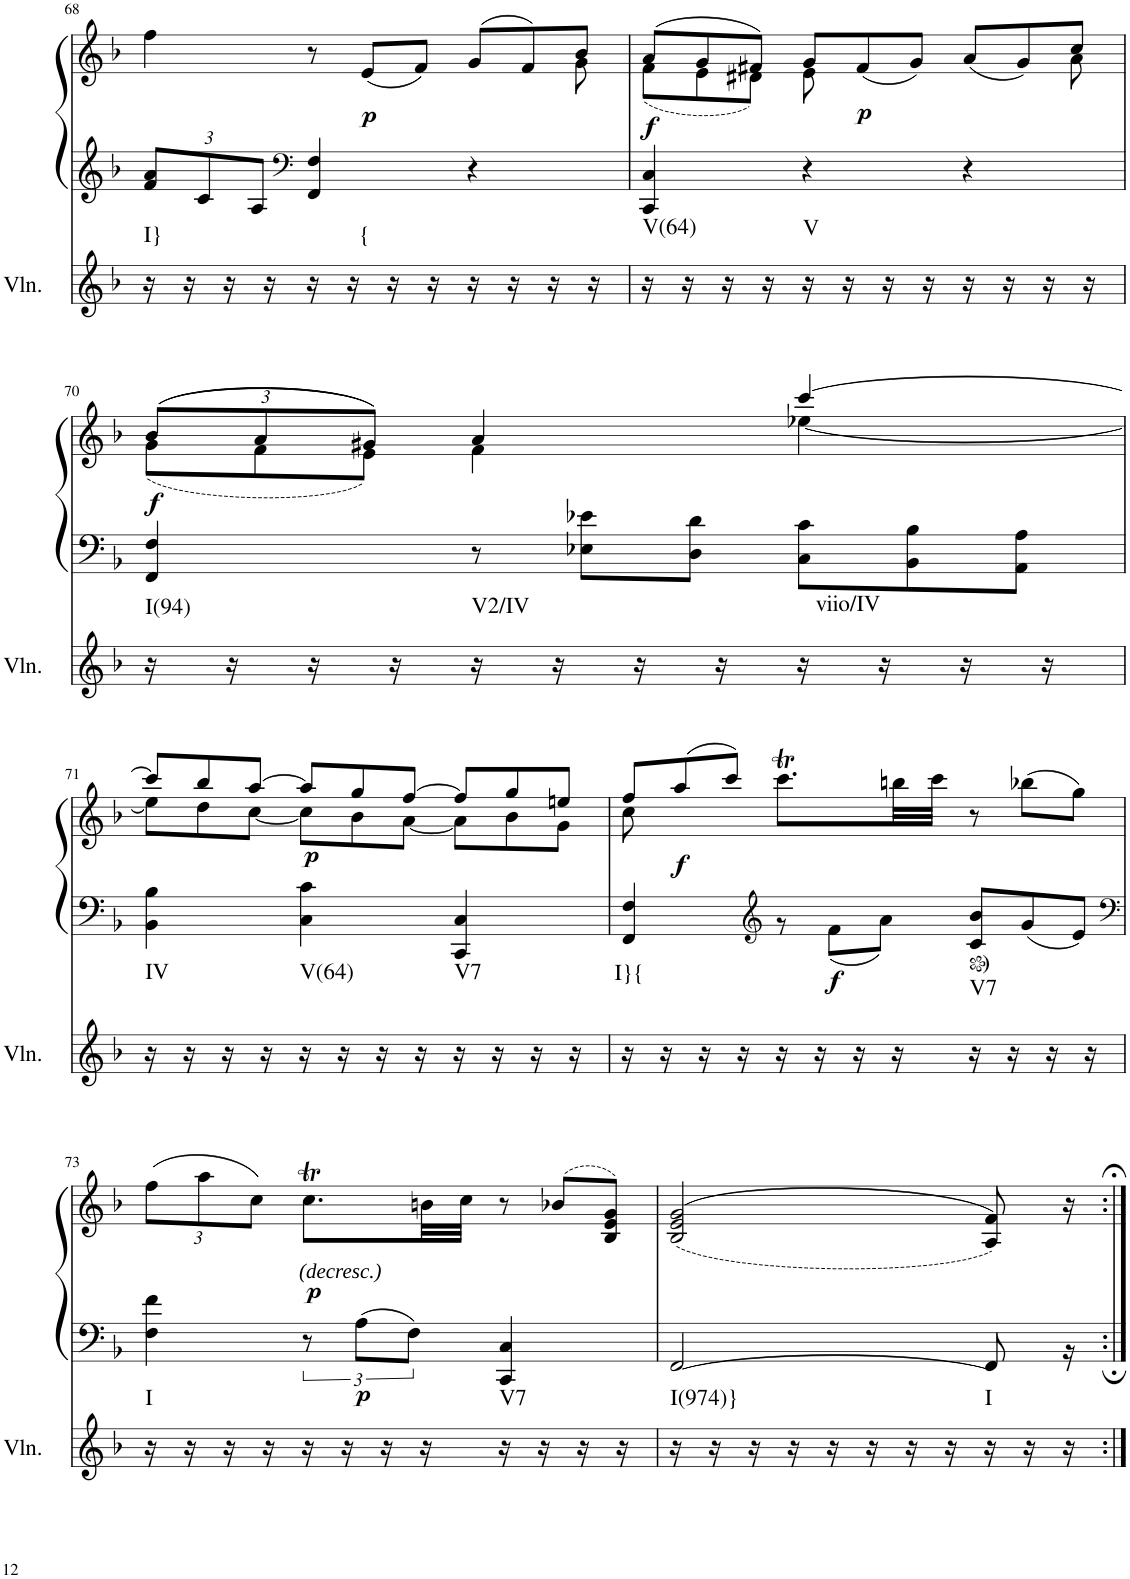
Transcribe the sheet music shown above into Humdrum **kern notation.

**kern	**harte	**kern	**kern	**dynam
*part2	*part2	*part1	*part1	*part1
*staff3	*	*staff2	*staff1	*staff1/2
*I"Violin	*	*I"Klavier linke Hand	*	*
*I'Vln.	*	*	*	*
!!LO:PB:g=z
*clefG2	*	*clefG2	*clefG2	*
*k[b-]	*	*k[b-]	*k[b-]	*
*M3/4	*	*M3/4	*M3/4	*
*	*	*Xbrackettup	*	*
=68	=68	=68	=68	=68
*	*	*	*^	*
!	!LO:H:kt=I}	!	!	!	!
16r	N	12f/ 12a/L	4ff\	2ryy	.
16r	.	.	.	.	.
.	.	12c/	.	.	.
16r	.	.	.	.	.
.	.	12A/J	.	.	.
16r	.	.	.	.	.
*	*	*clefF4	*	*	*
16r	.	4FF/ 4F/	12r	.	.
!	!LO:H:kt={	!	!	!	!
16r	N	.	.	.	.
!	!	!	!	!	!LO:DY:b
.	.	.	(12e/L	.	p
16r	.	.	.	.	.
.	.	.	12f/J)	.	.
16r	.	.	.	.	.
*	*	*	*Xbrackettup	*brackettup	*
16r	.	4r	(12g/L	12ryy	.
16r	.	.	.	.	.
.	.	.	12f/)	12ryy	.
16r	.	.	.	.	.
.	.	.	12b-/J	12g\	.
16r	.	.	.	.	.
=69	=69	=69	=69	=69	=69
*	*	*	*Xbrackettup	*	*
!	!LO:H:kt=V(64)	!	!	!	!LO:DY:a=2
16r	N	4CC/ 4C/	(12a/L	(12f\L	f
16r	.	.	.	.	.
.	.	.	12g/	12e\	.
16r	.	.	.	.	.
.	.	.	12f#X/J)	12d#X\J)	.
16r	.	.	.	.	.
!	!LO:H:kt=V	!	!	!	!
16r	N	4r	12g/L	8e\	.
16r	.	.	.	.	.
!	!	!	!	!	!LO:DY:b
.	.	.	(<12f#/	.	p
16r	.	.	.	8ryy	.
.	.	.	12g/J)	.	.
16r	.	.	.	.	.
*	*	*	*	*brackettup	*
16r	.	4r	(<12a/L	12ryy	.
16r	.	.	.	.	.
.	.	.	12g/)	12ryy	.
16r	.	.	.	.	.
.	.	.	12cc/J	12a\	.
16r	.	.	.	.	.
!!LO:LB:g=z	!!
=70	=70	=70	=70	=70	=70
*	*	*	*Xbrackettup	*	*
!	!LO:H:kt=I(94)	!	!	!	!LO:DY:a=2
16r	N	4FF/ 4F/	((12b-/L	(12g\L	f
16r	.	.	.	.	.
.	.	.	12a/	12f\	.
16r	.	.	.	.	.
.	.	.	12g#X/J))	12e\J)	.
16r	.	.	.	.	.
*	*	*brackettup	*brackettup	*	*
!	!LO:H:kt=V2/IV	!	!	!	!
16r	N	12r	6a/	4f\	.
16r	.	.	.	.	.
.	.	12E-X\ 12e-X\L	.	.	.
16r	.	.	.	.	.
.	.	12D\ 12d\J	12ryy	.	.
16r	.	.	.	.	.
*	*	*Xbrackettup	*	*	*
!	!LO:H:kt=viio/IV	!	!	!	!
16r	N	12C\ 12c\L	[4ccc/	[4ee-X\	.
16r	.	.	.	.	.
.	.	12BB-\ 12B-\	.	.	.
16r	.	.	.	.	.
.	.	12AA\ 12A\J	.	.	.
16r	.	.	.	.	.
!!LO:LB:g=z	!!
=71	=71	=71	=71	=71	=71
*	*	*^	*	*	*
!	!LO:H:kt=IV	!	!	!	!	!
16r	N	2.ryy	4BB-\ 4B-\	12ccc/L]	12ee-\L]	.
16r	.	.	.	.	.	.
.	.	.	.	12bb-/	12dd\	.
16r	.	.	.	.	.	.
.	.	.	.	[12aa/J	[12cc\J	.
16r	.	.	.	.	.	.
!	!LO:H:kt=V(64)	!	!	!	!	!LO:DY:b
16r	N	.	4C\ 4c\	12aa/L]	12cc\L]	p
16r	.	.	.	.	.	.
.	.	.	.	12gg/	12b-\	.
16r	.	.	.	.	.	.
.	.	.	.	[12ff/J	[12a\J	.
16r	.	.	.	.	.	.
!	!LO:H:kt=V7	!	!	!	!	!
16r	N	.	4CC/ 4C/	12ff/L]	12a\L]	.
16r	.	.	.	.	.	.
.	.	.	.	12gg/	12b-\	.
16r	.	.	.	.	.	.
.	.	.	.	12een/J	12g\J	.
16r	.	.	.	.	.	.
=72	=72	=72	=72	=72	=72	=72
*	*	*	*	*Xbrackettup	*	*
!	!LO:H:kt=I}{	!	!	!	!	!
16r	N	4ryy	4FF/ 4F/	12ff/L	8cc\	.
16r	.	.	.	.	.	.
!	!	!	!	!	!	!LO:DY:b
.	.	.	.	(12aa/	.	f
16r	.	.	.	.	2ryy	.
.	.	.	.	12ccc/J)	.	.
16r	.	.	.	.	.	.
*	*	*clefG2	*	*	*	*
*	*	*	*brackettup	*	*	*
16r	.	4ryy	12r	8.cccT\L	.	.
16r	.	.	.	.	.	.
!	!	!	!	!	!	!LO:DY:b=2
.	.	.	12f\L	.	.	f
16r	.	.	.	.	.	.
.	.	.	12a\J	.	.	.
16r	.	.	.	32bbn\LL	.	.
.	.	.	.	32ccc\JJJ	.	.
*	*	*Xbrackettup	*	*brackettup	*	*
!	!LO:H:kt=V7	!	!	!	!	!
16r	N	12b-/L	4c/	12r	.	.
16r	.	.	.	.	.	.
.	.	12g/	.	(>12bb-X\L	.	.
16r	.	.	.	.	8ryy	.
.	.	12e/J	.	12gg\J)	.	.
16r	.	.	.	.	.	.
*	*	*	*	*v	*v	*
!!LO:LB:g=z
=73	=73	=73	=73	=73	=73
*	*	*clefF4	*	*	*
*	*	*	*	*Xbrackettup	*
!	!LO:H:kt=I	!	!	!	!
16r	N	4ryy	4F\ 4f\	(12ff\L	.
16r	.	.	.	.	.
.	.	.	.	12aa\	.
16r	.	.	.	.	.
.	.	.	.	12cc\J)	.
16r	.	.	.	.	.
*	*	*brackettup	*	*	*
!	!	!	!	!LO:TX:b:i:t=(decresc.)	!
!	!	!	!	!	!LO:DY:a=2
16r	.	12r	2ryy	8.ccT\L	p
16r	.	.	.	.	.
!	!	!	!	!	!LO:DY:b=2
.	.	12A\L	.	.	p
16r	.	.	.	.	.
.	.	12F\J	.	.	.
16r	.	.	.	32bn\LL	.
.	.	.	.	32cc\JJJ	.
*	*	*	*	*brackettup	*
!	!LO:H:kt=V7	!	!	!	!
16r	N	4CC/ 4C/	.	12r	.
16r	.	.	.	.	.
.	.	.	.	(>12b-X/L	.
16r	.	.	.	.	.
.	.	.	.	12B-/ 12e/ 12g/J)	.
16r	.	.	.	.	.
=74	=74	=74	=74	=74	=74
!	!LO:H:kt=I(974)}	!	!	!	!
16r	N	2ryy	[2FF/	((>2B-/ 2e/ 2g/	.
16r	.	.	.	.	.
16r	.	.	.	.	.
16r	.	.	.	.	.
16r	.	.	.	.	.
16r	.	.	.	.	.
16r	.	.	.	.	.
16r	.	.	.	.	.
!	!LO:H:kt=I	!	!	!	!
16r	N	8ryy	8FF/]	8A/ 8f/))	.
16r	.	.	.	.	.
16r	.	16ryy	16r	16r	.
*	*	*v	*v	*	*
=:|!	=:|!	=:|!	=:|!	=:|!
*-	*-	*-	*-	*-
